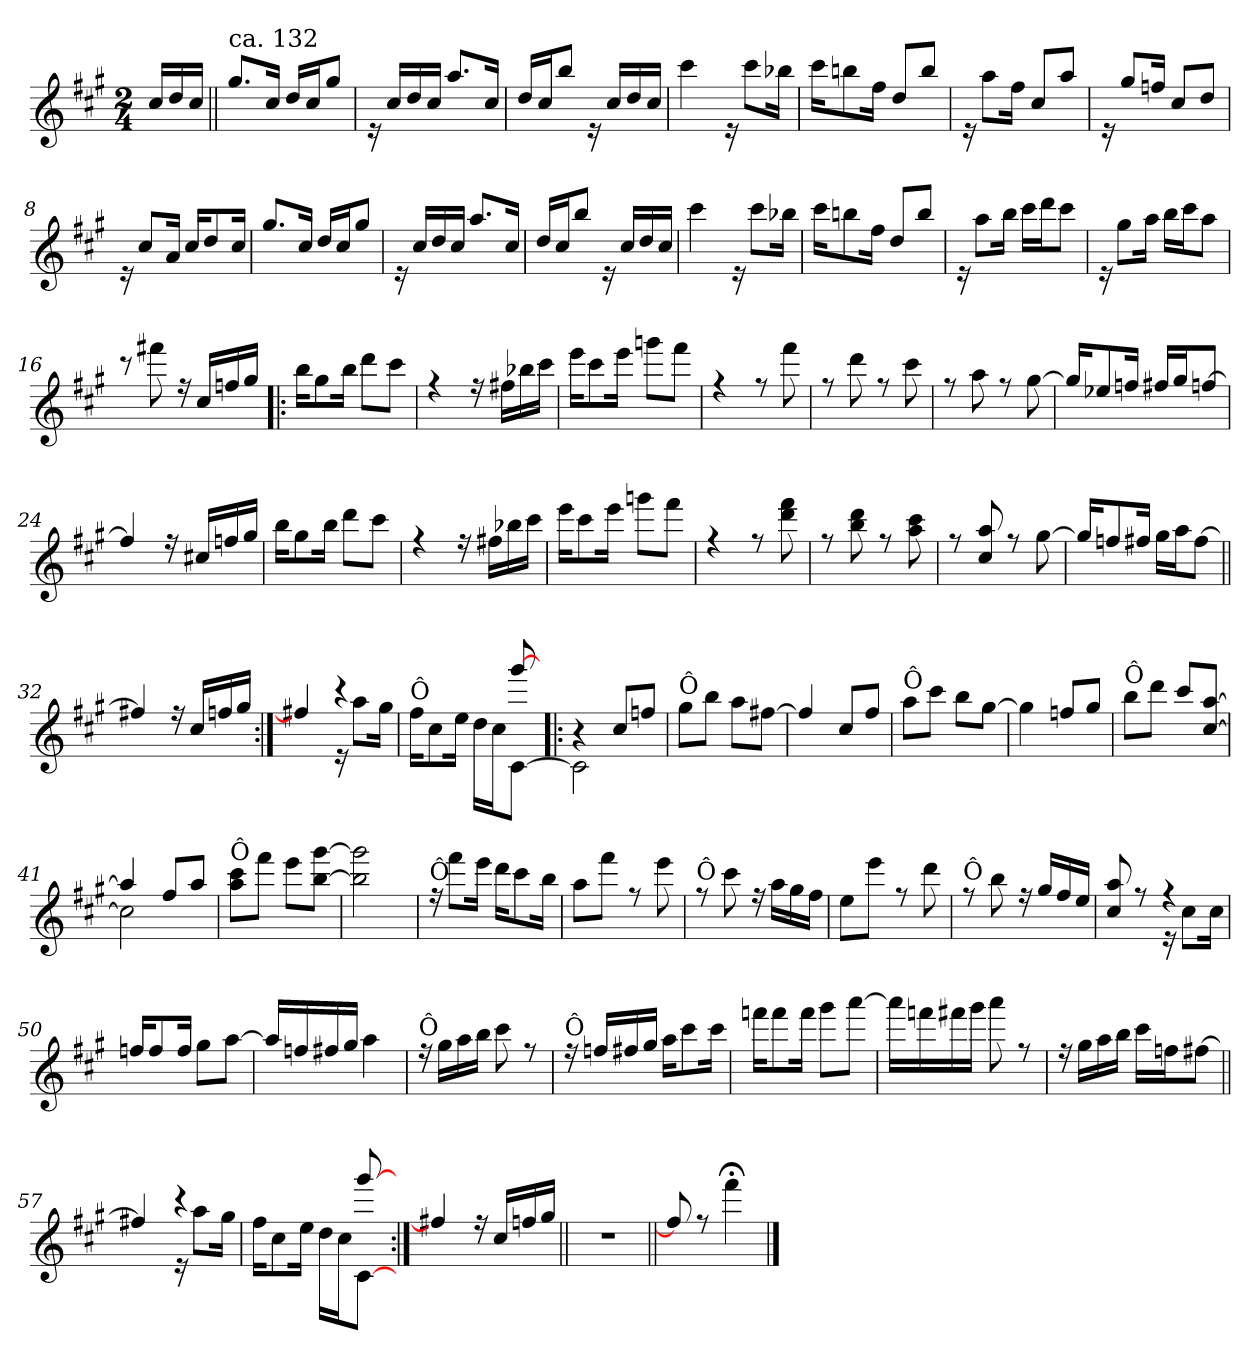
**kern
*part1
*staff1
*clefG2
*k[f#c#g#]
*A:
*M2/4
=
16cc#!/LL
16dd!/
16cc#!/JJ
=1||
*^
!LO:TX:a:t=ca. 132	!
8.gg#!/L	2ryy
16cc#!/Jk	.
16dd!/LL	.
16cc#!/J	.
8gg#!/J	.
=2	=2
16re	2ryy
16cc#!/LL	.
16dd!/	.
16cc#!/JJ	.
8.aa!/L	.
16cc#!/Jk	.
=3	=3
16dd!/LL	2ryy
16cc#!/J	.
8bb!/J	.
16re	.
16cc#!/LL	.
16dd!/	.
16cc#!/JJ	.
=4	=4
4ccc#!\	2ryy
16re	.
8ccc#!\L	.
16bb-X!\Jk	.
!!LO:LB:g=z	!!
=5	=5
16ccc#!\KL	4ryy
8bbn!\	.
16ff#!\Jk	.
8dd!/L	4ryy
8bb!/J	.
=6	=6
16re	2ryy
8aa!\L	.
16ff#!\Jk	.
8cc#!/L	.
8aa!/J	.
=7	=7
16re	2ryy
8gg#!/L	.
16ffn!/Jk	.
8cc#!/L	.
8dd!/J	.
=8	=8
16re	2ryy
8cc#!/L	.
16a!/Jk	.
16cc#!/KL	.
8dd!/	.
16cc#!/Jk	.
!!LO:LB:g=z	!!
=9	=9
8.gg#!/L	2ryy
16cc#!/Jk	.
16dd!/LL	.
16cc#!/J	.
8gg#!/J	.
=10	=10
16re	2ryy
16cc#!/LL	.
16dd!/	.
16cc#!/JJ	.
8.aa!/L	.
16cc#!/Jk	.
=11	=11
16dd!/LL	2ryy
16cc#!/J	.
8bb!/J	.
16re	.
16cc#!/LL	.
16dd!/	.
16cc#!/JJ	.
=12	=12
4ccc#!\	2ryy
16re	.
8ccc#!\L	.
16bb-X!\Jk	.
!!LO:LB:g=z	!!
=13	=13
16ccc#!\KL	4ryy
8bbn!\	.
16ff#!\Jk	.
8dd!/L	4ryy
8bb!/J	.
=14	=14
16re	2ryy
8aa!\L	.
16bb!\Jk	.
16ccc#!\LL	.
16ddd!\J	.
8ccc#!\J	.
=15	=15
16re	2ryy
8gg#!\L	.
16aa!\Jk	.
16bb!\LL	.
16ccc#!\J	.
8aa!\J	.
=16	=16
*	*^
4ryy	8r	2ryy
.	8fff#X!\	.
16r	4ryy	.
16cc#/LL	.	.
16ffn/	.	.
16gg#/JJ	.	.
*	*v	*v
!!LO:LB:g=z
=17!|:	=17!|:
16bb\KL	2ryy
8gg#\	.
16bb\Jk	.
8ddd\L	.
8ccc#\J	.
=18	=18
4rff	2ryy
16rff	.
16ff#X\LL	.
16bb-X\	.
16ccc#\JJ	.
=19	=19
16eee\KL	2ryy
8ccc#\	.
16eee\Jk	.
8gggn\L	.
8fff#\J	.
=20	=20
4rff	2ryy
8rff	.
8fff#\	.
!!LO:LB:g=z	!!
=21	=21
8rff	2ryy
8ddd\	.
8rff	.
8ccc#\	.
=22	=22
8rff	2ryy
8aa\	.
8rff	.
[<8gg#\	.
=23	=23
16gg#/KL]	2ryy
8ee-X/	.
16ffn/Jk	.
16ff#X/LL	.
16gg#/J	.
[>8ffn/J	.
=24	=24
4ffn/]	2ryy
16rff	.
16cc#X/LL	.
16ffn/	.
16gg#/JJ	.
!!LO:LB:g=z	!!
=25	=25
16bb\KL	2ryy
8gg#\	.
16bb\Jk	.
8ddd\L	.
8ccc#\J	.
=26	=26
4rff	2ryy
16rff	.
16ff#X\LL	.
16bb-X\	.
16ccc#\JJ	.
=27	=27
16eee\KL	2ryy
8ccc#\	.
16eee\Jk	.
8gggn\L	.
8fff#\J	.
=28	=28
4rff	2ryy
8rff	.
8ddd\ 8fff#\	.
!!LO:LB:g=z	!!
=29	=29
8rff	2ryy
8bb\ 8ddd\	.
8rff	.
8aa\ 8ccc#\	.
=30	=30
8rff	2ryy
8cc#/ 8aa/	.
8rff	.
[<8gg#\	.
=31	=31
16gg#/KL]	2ryy
8ffn/	.
16ff#X/Jk	.
16gg#\LL	.
16aa\J	.
[<8ff#\J	.
=32||	=32||
4ff#X/]	2ryy
16rff	.
16cc#/LL	.
16ffn/	.
16gg#/JJ	.
!!LO:PB:g=z	!!
=33:|!	=33:|!
*	*^
4ff#X/]	4ryy	2ryy
4rbb	16re	.
.	8aa!\L	.
.	16gg#!\Jk	.
=34	=34	=34
!LO:TX:a:t=Ô	!	!
16ff#!\KL	4.ryy	4.ryy
8cc#!\	.	.
16ee!\Jk	.	.
16dd!\LL	.	.
16cc#!\J	.	.
[<8c#!\J	[8C#/yy [8c#/yy [8fn/yy [8b/yy	[>8ggg#/
=35!|:	=35!|:	=35!|:
4r	2c#!\]	2C#/yy] 2c#/yy] 2fn/yy] 2b/yy]
8cc#/L	.	.
8ffn/J	.	.
*	*v	*v
=36	=36
!LO:TX:a:t=Ô	!
8gg#\L	2ryy
8bb\J	.
8aa\L	.
[<8ff#X\J	.
!!LO:LB:g=z	!!
=37	=37
4ff#/]	2ryy
8cc#/L	.
8ff#/J	.
=38	=38
!LO:TX:a:t=Ô	!
8aa\L	2ryy
8ccc#\J	.
8bb\L	.
[<8gg#\J	.
=39	=39
4gg#\]	2ryy
8ffn/L	.
8gg#/J	.
=40	=40
!LO:TX:a:t=Ô	!
8bb\L	2ryy
8ddd\J	.
8ccc#/L	.
[>8cc#/ [>8aa/J	.
!!LO:LB:g=z	!!
=41	=41
*	*^
4aa/]	2ryy	2cc#\]
8ff#/L	.	.
8aa/J	.	.
*	*v	*v
=42	=42
!LO:TX:a:t=Ô	!
8aa\ 8ccc#\L	2ryy
8fff#\J	.
8eee\L	.
[<8bb\ [<8ggg#\J	.
=43	=43
2bb\] 2ggg#\]	2ryy
=44	=44
!LO:TX:a:t=Ô	!
16rff	2ryy
8fff#\L	.
16eee\Jk	.
16ddd\KL	.
8ccc#\	.
16bb\Jk	.
!!LO:LB:g=z	!!
=45	=45
8aa\L	2ryy
8fff#\J	.
8rff	.
8eee\	.
=46	=46
!LO:TX:a:t=Ô	!
8rff	2ryy
8ccc#\	.
16rff	.
16aa\LL	.
16gg#\	.
16ff#\JJ	.
=47	=47
8ee\L	2ryy
8eee\J	.
8rff	.
8ddd\	.
=48	=48
!LO:TX:a:t=Ô	!
8rff	2ryy
8bb\	.
16rff	.
16gg#/LL	.
16ff#/	.
16ee/JJ	.
!!LO:LB:g=z	!!
=49	=49
*	*^
8cc#/ 8aa/	4ryy	2ryy
8rff	.	.
4rff	16re	.
.	8cc#!\L	.
.	16cc#!\Jk	.
*	*v	*v
=50	=50
16ffn!/KL	2ryy
8ff!/	.
16ff!/Jk	.
8gg#!\L	.
[<8aa!\J	.
=51	=51
16aa!/LL]	2ryy
16ffn!/	.
16ff#X!/	.
16gg#!/JJ	.
4aa!\	.
=52	=52
!LO:TX:a:t=Ô	!
16rff	2ryy
16gg#\LL	.
16aa\	.
16bb\JJ	.
8ccc#\	.
8rff	.
!!LO:LB:g=z	!!
=53	=53
!LO:TX:a:t=Ô	!
16rff	2ryy
16ffn/LL	.
16ff#X/	.
16gg#/JJ	.
16aa\KL	.
8ccc#\	.
16ccc#\Jk	.
=54	=54
16fffn\KL	2ryy
8fff\	.
16fff\Jk	.
8ggg#\L	.
[<8aaa\J	.
=55	=55
16aaa\LL]	2ryy
16fffn\	.
16fff#X\	.
16ggg#\JJ	.
8aaa\	.
8rff	.
=56	=56
16rff	2ryy
16gg#\LL	.
16aa\	.
16bb\JJ	.
16ccc#\LL	.
16ffn\J	.
[<8ff#X\J	.
!!LO:LB:g=z	!!
=57||	=57||
*	*^
4ff#X/]	4ryy	2ryy
4rbb	16re	.
.	8aa!\L	.
.	16gg#!\Jk	.
=58	=58	=58
16ff#!\KL	4.ryy	4.ryy
8cc#!\	.	.
16ee!\Jk	.	.
16dd!\LL	.	.
16cc#!\J	.	.
[<8c#!\J	[8C#/yy [8c#/yy [8fn/yy [8b/yy	[>8ggg#/
*	*v	*v
=59:|!	=59:|!
4ff#X/]	2ryy
16rff	.
16cc#/LL	.
16ffn/	.
16gg#/JJ	.
*v	*v
=60||
2r
=61||
*^
8ff#/]	2ryy
8rff	.
4fff#;<\	.
*v	*v
==
*-
